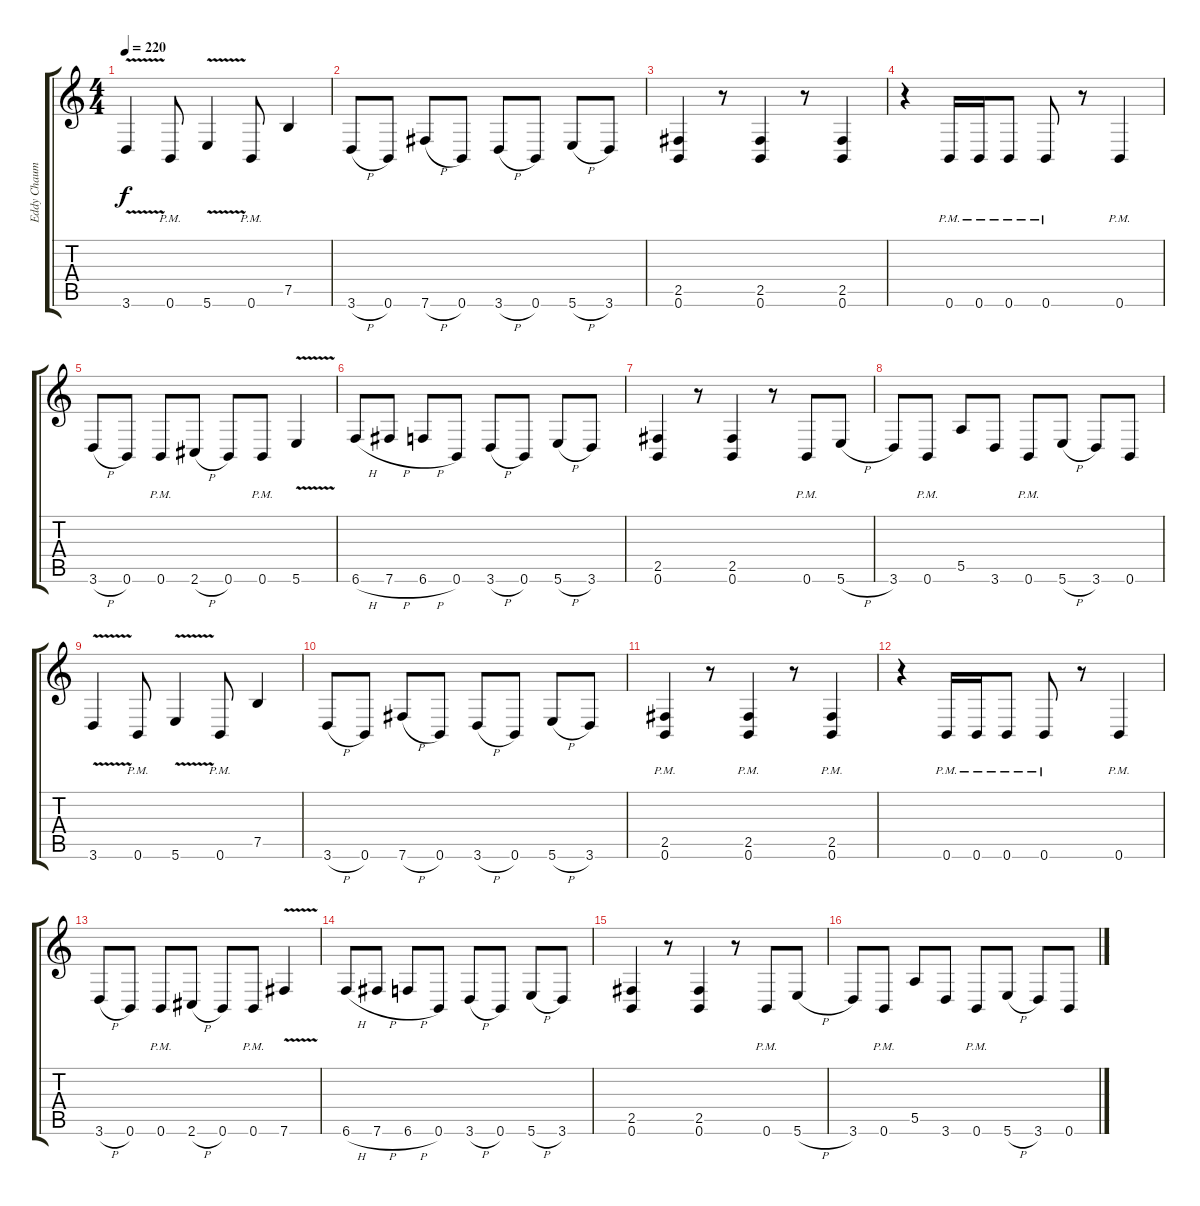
\track ("Eddy Chaumulot (Rythm)" "Eddy Chaum") {instrument distortionguitar}
\staff {score tabs}
\tuning (B3 Gb3 D3 A2 E2 B1) {hide}
\ts (4 4)
\tempo 220
\clef g2
\ks c
3.6{v}.4{dy f} 0.6{pm}.8 5.6{v}.4 0.6{pm}.8 7.5.4 |
3.6{h}.8 0.6.8 7.6{h}.8 0.6.8 3.6{h}.8 0.6.8 5.6{h}.8 3.6.8 |
(2.5 0.6).4 r.8 (2.5 0.6).4 r.8 (2.5 0.6).4 |
r.4 0.6{pm}.16 0.6{pm}.16 0.6{pm}.8 0.6{pm}.8 r.8 0.6{pm}.4 |
3.6{h}.8 0.6.8 0.6{pm}.8 2.6{h}.8 0.6.8 0.6{pm}.8 5.6{v}.4 |
6.6{h}.8 7.6{h}.8 6.6{h}.8 0.6.8 3.6{h}.8 0.6.8 5.6{h}.8 3.6.8 |
(2.5 0.6).4 r.8 (2.5 0.6).4 r.8 0.6{pm}.8 5.6{h}.8 |
3.6.8 0.6{pm}.8 5.5.8 3.6.8 0.6{pm}.8 5.6{h}.8 3.6.8 0.6.8 |
3.6{v}.4 0.6{pm}.8 5.6{v}.4 0.6{pm}.8 7.5.4 |
3.6{h}.8 0.6.8 7.6{h}.8 0.6.8 3.6{h}.8 0.6.8 5.6{h}.8 3.6.8 |
(2.5{pm} 0.6{pm}).4 r.8 (2.5{pm} 0.6{pm}).4 r.8 (2.5{pm} 0.6{pm}).4 |
r.4 0.6{pm}.16 0.6{pm}.16 0.6{pm}.8 0.6{pm}.8 r.8 0.6{pm}.4 |
3.6{h}.8 0.6.8 0.6{pm}.8 2.6{h}.8 0.6.8 0.6{pm}.8 7.6{v}.4 |
6.6{h}.8 7.6{h}.8 6.6{h}.8 0.6.8 3.6{h}.8 0.6.8 5.6{h}.8 3.6.8 |
(2.5 0.6).4 r.8 (2.5 0.6).4 r.8 0.6{pm}.8 5.6{h}.8 |
3.6.8 0.6{pm}.8 5.5.8 3.6.8 0.6{pm}.8 5.6{h}.8 3.6.8 0.6.8
